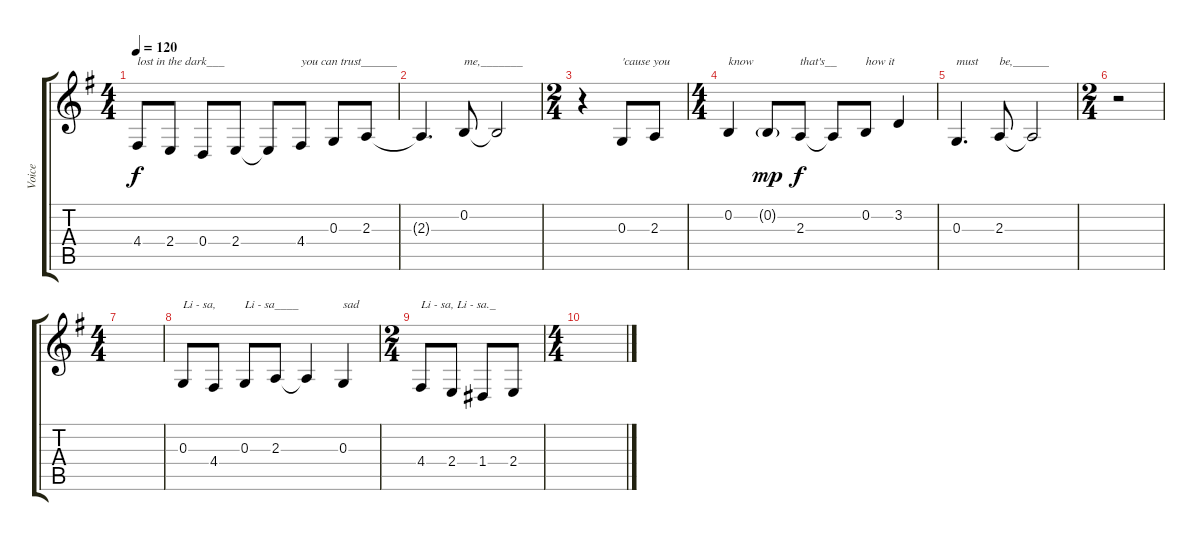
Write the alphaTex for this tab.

\track ("Voice" "Voice") {instrument brightacousticpiano}
\staff {score tabs}
\tuning (E4 B3 G3 D3 A2 E2) {hide}
\ts (4 4)
\tempo 120
\clef g2
\ks eminor
4.4.8{txt "lost in the dark___" dy f} 2.4.8 0.4.8 2.4.8 2.4{t}.8 4.4.8{txt "you can trust______"} 0.3.8 2.3.8 |
2.3{t}.4{d} 0.2.8{txt "me,_______"} 0.2{t}.2 |
\ts (2 4)
r.4 0.3.8{txt "'cause you"} 2.3.8 |
\ts (4 4)
0.2.4{txt "know"} 0.2{g}.8{dy mp} 2.3.8{txt "that's__" dy f} 2.3{t}.8 0.2.8{txt "how it"} 3.2.4 |
0.3.4{d txt "must"} 2.3.8{txt "be,______"} 2.3{t}.2 |
\ts (2 4)
r.2 |
\ts (4 4)
|
0.3.8{txt "Li - sa,"} 4.4.8 0.3.8{txt "Li - sa____"} 2.3.8 2.3{t}.4 0.3.4{txt "sad"} |
\ts (2 4)
4.4.8{txt "Li - sa, Li - sa._"} 2.4.8 1.4.8 2.4.8 |
\ts (4 4)
